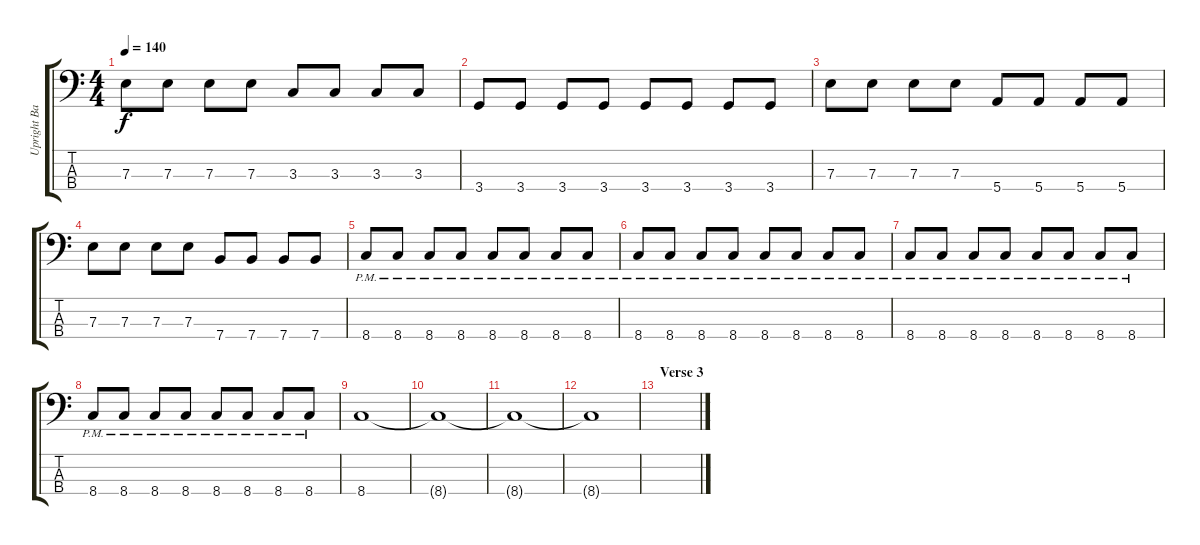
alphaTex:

\track ("Upright Bass - Scott Owen" "Upright Ba") {instrument electricbassfinger}
\staff {score tabs}
\tuning (G2 D2 A1 E1) {hide}
\ts (4 4)
\tempo 140
\clef f4
\ks c
7.3.8{dy f} 7.3.8 7.3.8 7.3.8 3.3.8 3.3.8 3.3.8 3.3.8 |
3.4.8 3.4.8 3.4.8 3.4.8 3.4.8 3.4.8 3.4.8 3.4.8 |
7.3.8 7.3.8 7.3.8 7.3.8 5.4.8 5.4.8 5.4.8 5.4.8 |
7.3.8 7.3.8 7.3.8 7.3.8 7.4.8 7.4.8 7.4.8 7.4.8 |
8.4{pm}.8 8.4{pm}.8 8.4{pm}.8 8.4{pm}.8 8.4{pm}.8 8.4{pm}.8 8.4{pm}.8 8.4{pm}.8 |
8.4{pm}.8 8.4{pm}.8 8.4{pm}.8 8.4{pm}.8 8.4{pm}.8 8.4{pm}.8 8.4{pm}.8 8.4{pm}.8 |
8.4{pm}.8 8.4{pm}.8 8.4{pm}.8 8.4{pm}.8 8.4{pm}.8 8.4{pm}.8 8.4{pm}.8 8.4{pm}.8 |
8.4{pm}.8 8.4{pm}.8 8.4{pm}.8 8.4{pm}.8 8.4{pm}.8 8.4{pm}.8 8.4{pm}.8 8.4{pm}.8 |
8.4.1 |
8.4{t}.1 |
8.4{t}.1 |
8.4{t}.1 |
\section ("" "Verse 3")
